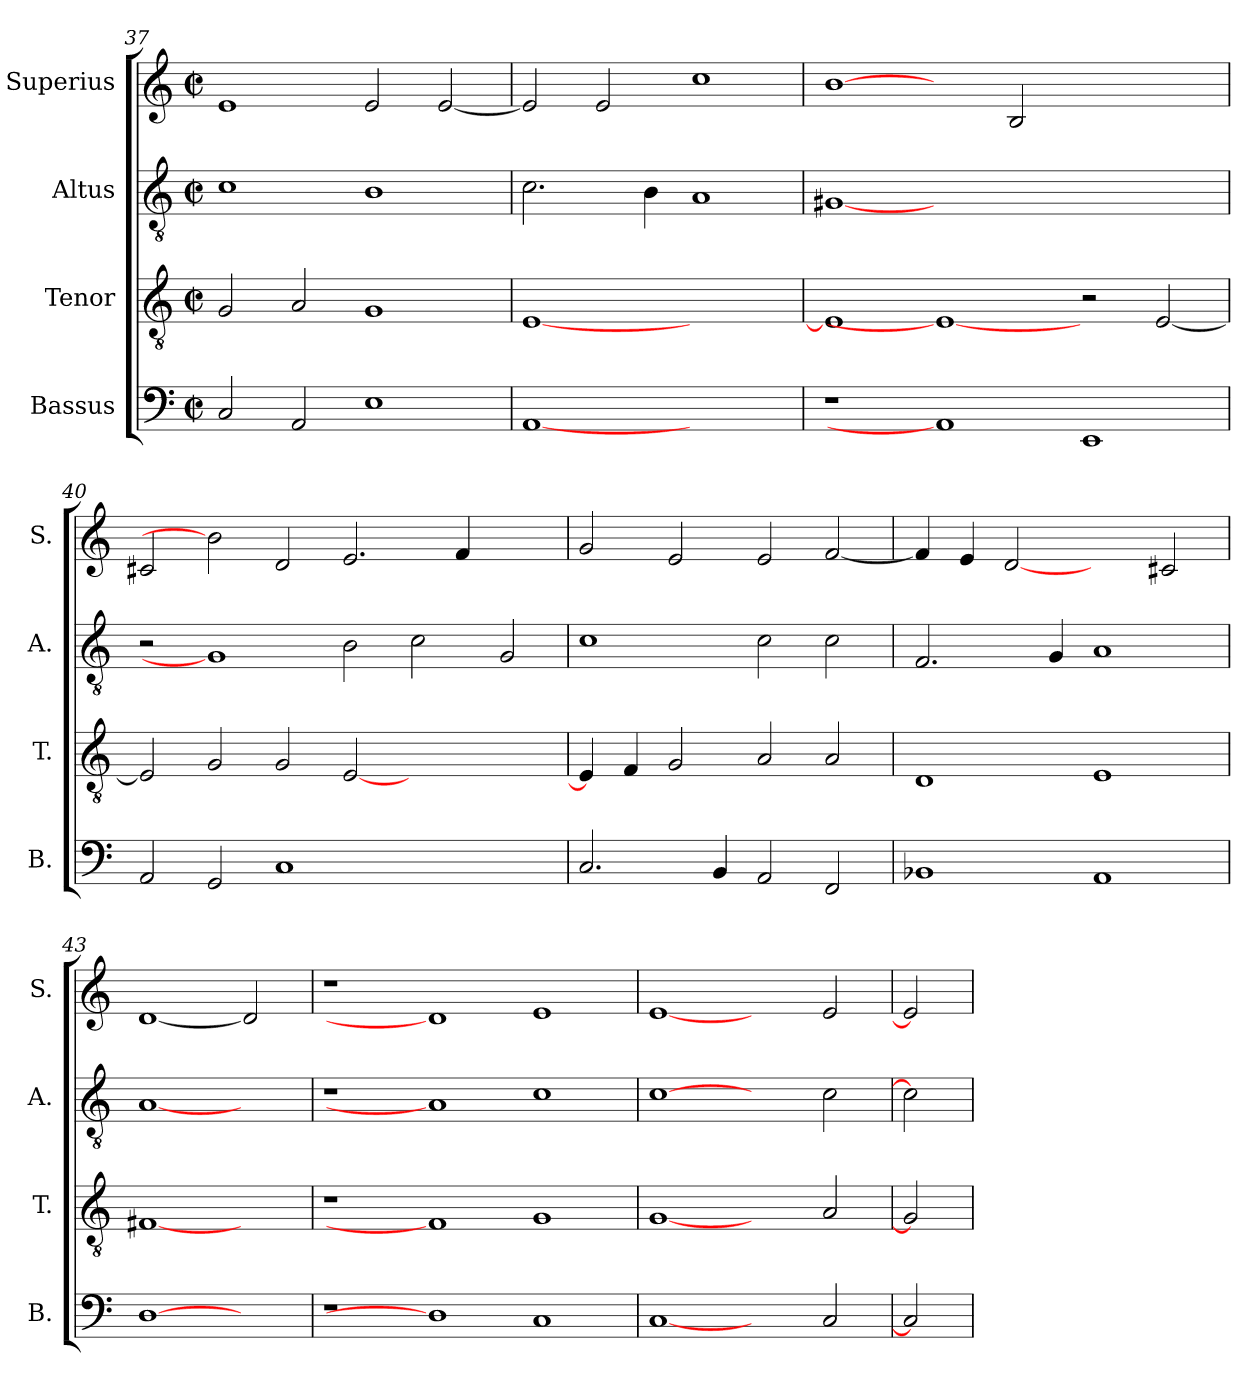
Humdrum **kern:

**kern	**kern	**kern	**kern
*part4	*part3	*part2	*part1
*staff4	*staff3	*staff2	*staff1
*I"Bassus	*I"Tenor	*I"Altus	*I"Superius
*I'B.	*I'T.	*I'A.	*I'S.
!!LO:LB:g=z
*clefF4	*clefGv2	*clefGv2	*clefG2
*	*ITrd7c12	*ITrd7c12	*
*k[]	*k[]	*k[]	*k[]
*C:	*C:	*C:	*C:
*M2/2	*M2/2	*M2/2	*M2/2
*met(c|)	*met(c|)	*met(c|)	*met(c|)
=37	=37	=37	=37
2Ci/	2GGi/	1Ci	1ei
2AAi/	2AAi/	.	.
1Ei	1GGi	1BBi	2ei/
.	.	.	[<2ei/
=38	=38	=38	=38
[1AAi	[<1EEi	2.Ci\	2ei/]
.	.	.	2ei/
.	.	4BBi\	.
1ryy	1ryy	1AAi	1cci
=39	=39	=39	=39
1r	1EEi]	[1GG#Xi	[1bi
1AAi]	1EEi_	0ryy	2ryy
.	.	.	2Bi/
1EEi	2r	.	1ryy
.	[<2EEi/	.	.
=40	=40	=40	=40
2AAi/	2EEi/]	2r	2c#Xi/
2GGi/	2GGi/	1GG#i]	2bi]
1Ci	2GGi/	.	2di/
.	[<2EEi/	2BBi\	2.ei/
1ryy	1ryy	2Ci\	.
.	.	.	4fi/
.	.	2GGi/	2ryy
=41	=41	=41	=41
2.Ci/	4EEi/]	1Ci	2gi/
.	4FFi/	.	.
.	2GGi/	.	2ei/
4BBi/	.	.	.
2AAi/	2AAi/	2Ci\	2ei/
2FFi/	2AAi/	2Ci\	[<2fi/
!!LO:LB:g=z
=42	=42	=42	=42
1BB-Xi	1DDi	2.FFi/	4fi/]
.	.	.	4ei/
.	.	.	[2di
.	.	4GGi/	.
1AAi	1EEi	1AAi	2ryy
.	.	.	2c#Xi/
=43	=43	=43	=43
[1Di	[1FF#Xi	[1AAi	[1di
2ryy	2ryy	2ryy	2di]
=44	=44	=44	=44
1r	1r	1r	1r
1Di]	1FF#i]	1AAi]	1di]
1Ci	1GGi	1Ci	1ei
=45	=45	=45	=45
[1Ci	[1GGi	[1Ci	[1ei
2ryy	2ryy	2ryy	2ryy
2Ci/	2AAi/	2Ci\	2ei/
=46	=46	=46	=46
2Ci]	2GGi]	2Ci]	2ei]
=	=	=	=
*-	*-	*-	*-
